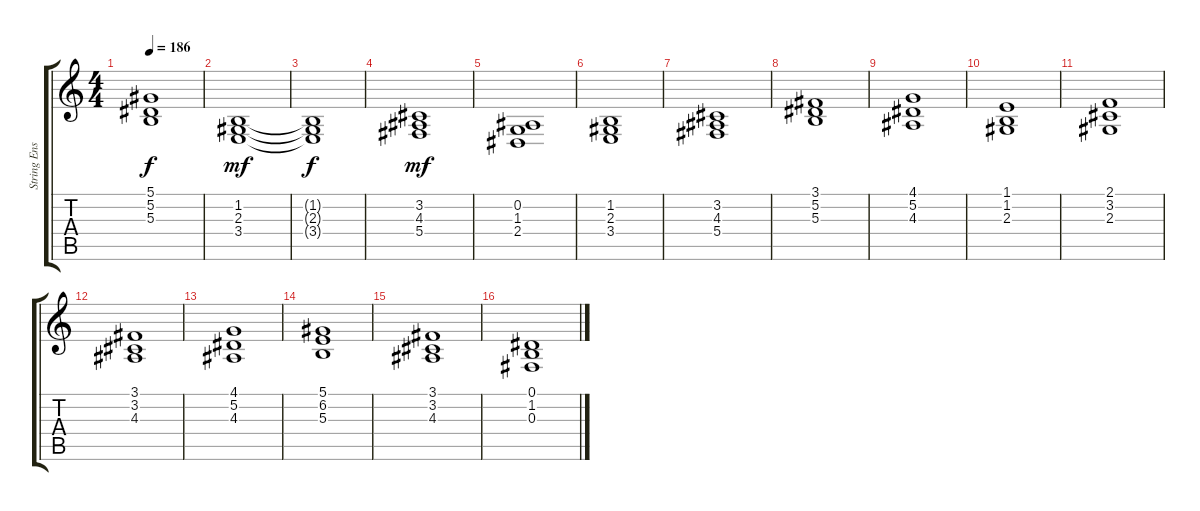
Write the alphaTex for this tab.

\track ("String Ensemble" "String Ens") {instrument stringensemble1}
\staff {score tabs}
\tuning (Eb4 Bb3 Gb3 Db3 Ab2 Eb2) {hide}
\ts (4 4)
\tempo 186
\clef g2
\ks c
(5.1{t} 5.2{t} 5.3{t}).1{dy f} |
(1.2 2.3 3.4).1{dy mf} |
(1.2{t} 2.3{t} 3.4{t}).1{dy f} |
(3.2 4.3 5.4).1{dy mf} |
(0.2 1.3 2.4).1 |
(1.2 2.3 3.4).1 |
(3.2 4.3 5.4).1 |
(3.1 5.2 5.3).1 |
(4.1 5.2 4.3).1 |
(1.1 1.2 2.3).1 |
(2.1 3.2 2.3).1 |
(3.1 3.2 4.3).1 |
(4.1 5.2 4.3).1 |
(5.1 6.2 5.3).1 |
(3.1 3.2 4.3).1 |
(0.1 1.2 0.3).1
